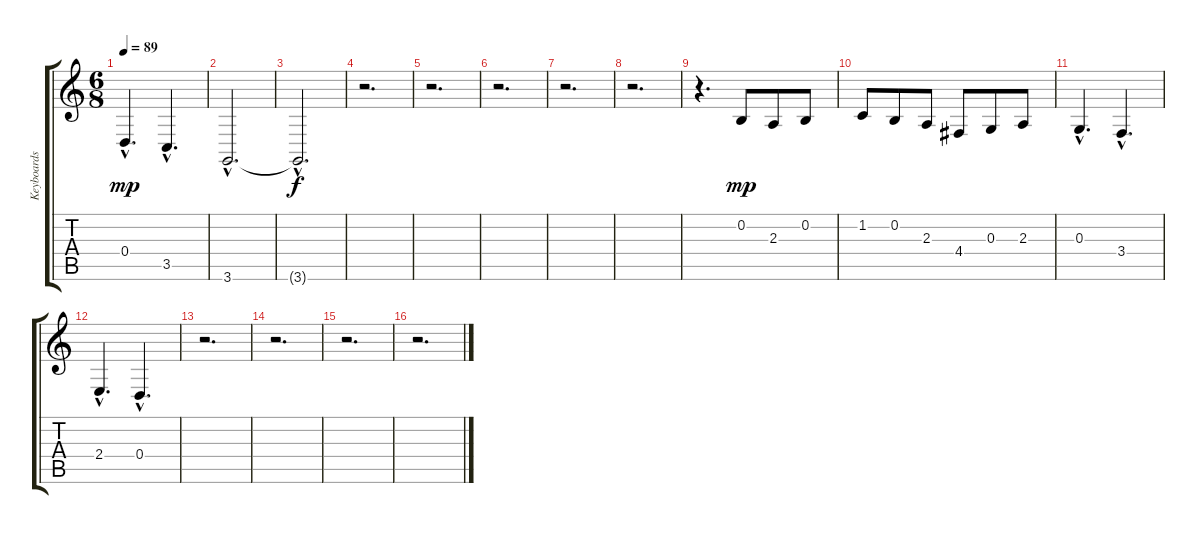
\track ("Keyboards II" "Keyboards ") {instrument stringensemble1}
\staff {score tabs}
\tuning (E4 B3 G3 D3 A2 E2) {hide}
\ts (6 8)
\tempo 89
\clef g2
\ks c
0.4{hac}.4{d dy mp} 3.5{hac}.4{d} |
3.6{hac}.2{d} |
3.6{hac t}.2{d dy f} |
r.2{d} |
r.2{d} |
r.2{d} |
r.2{d} |
r.2{d} |
r.4{d} 0.2.8{dy mp} 2.3.8 0.2.8 |
1.2.8 0.2.8 2.3.8 4.4.8 0.3.8 2.3.8 |
0.3{hac}.4{d} 3.4{hac}.4{d} |
2.4{hac}.4{d} 0.4{hac}.4{d} |
r.2{d} |
r.2{d} |
r.2{d} |
r.2{d}
